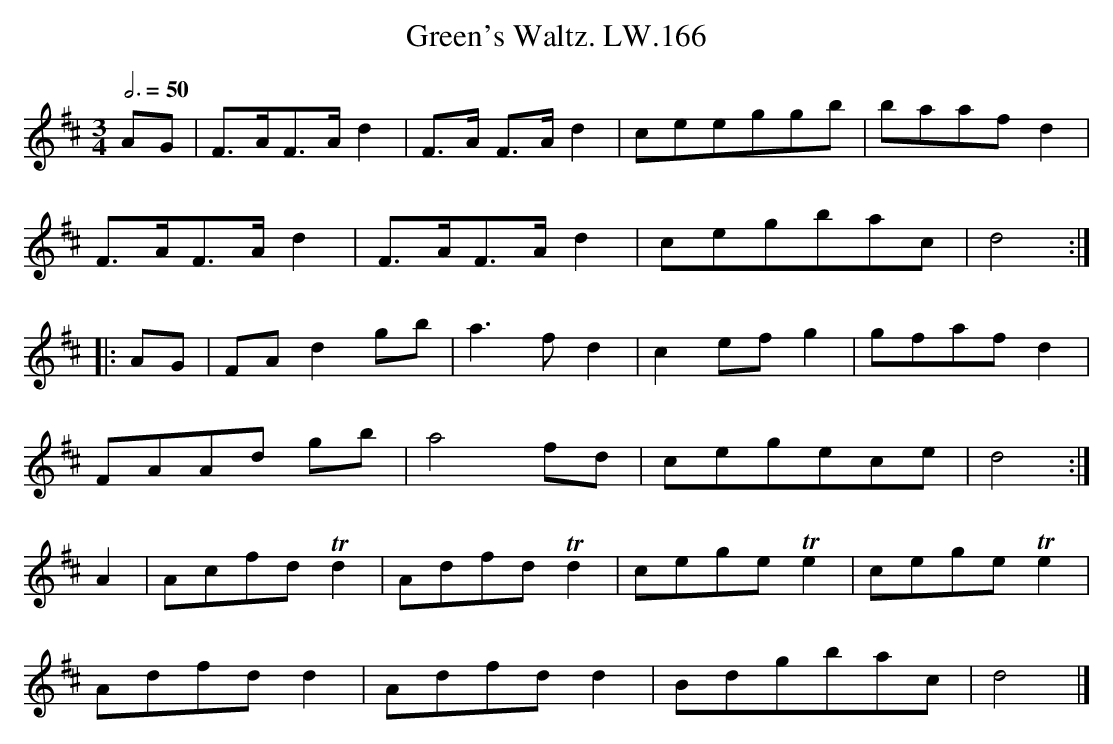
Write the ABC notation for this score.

X:1
T:Green's Waltz. LW.166
L:1/8
M:3/4
Q:3/4=50
K:D
AG|F>AF>A d2|F>A F>A d2|ceeggb|baaf d2|
F>AF>A d2|F>AF>A d2|cegbac|d4 :|
|:AG|FA d2 gb|a3fd2|c2efg2|gfaf d2|
FAAd gb|a4 fd|cegece|d4:|
A2| Acfd Td2|Adfd Td2|cege Te2|cege Te2|
Adfd d2|Adfd d2|Bdgbac|d4|]
